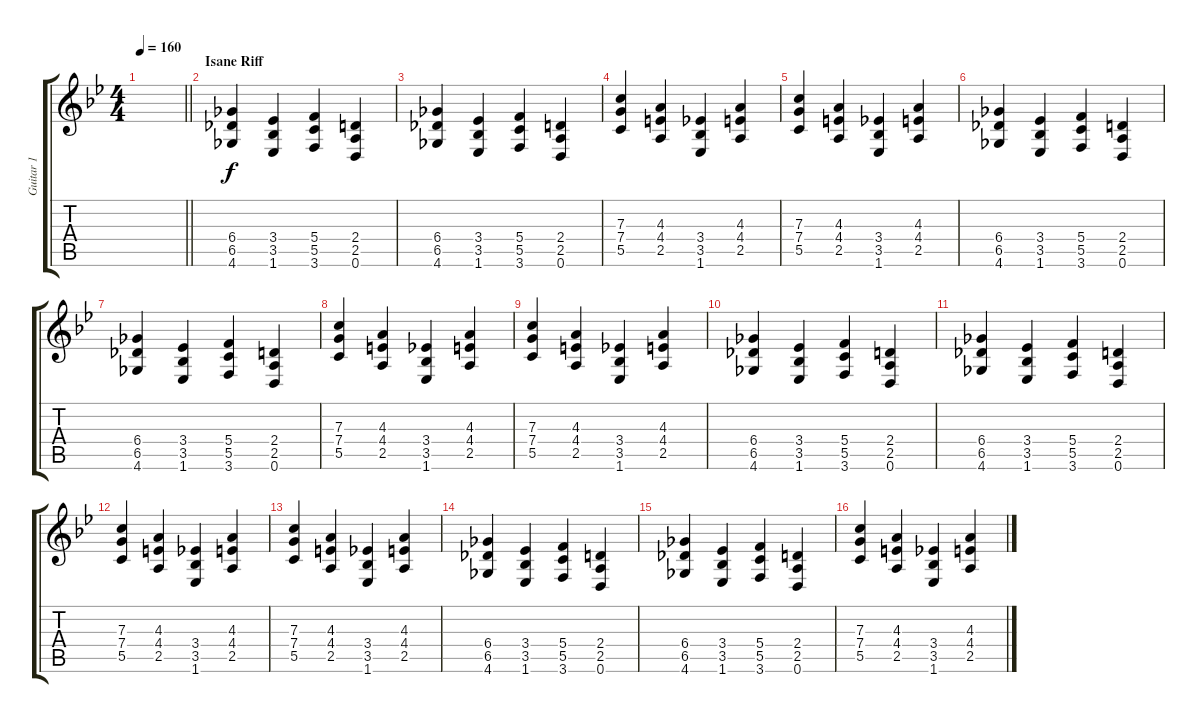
\track ("Guitar 1" "Guitar 1") {instrument distortionguitar}
\staff {score tabs}
\tuning (D4 A3 F3 C3 G2 D2) {hide}
\ts (4 4)
\tempo 160
\clef g2
\barLineRight lightlight
\ks bb
|
\section ("" "Isane Riff")
(6.4 6.5 4.6).4 (3.4 3.5 1.6).4 (5.4 5.5 3.6).4 (2.4 2.5 0.6).4 |
(6.4 6.5 4.6).4 (3.4 3.5 1.6).4 (5.4 5.5 3.6).4 (2.4 2.5 0.6).4 |
(7.3 7.4 5.5).4 (4.3 4.4 2.5).4 (3.4 3.5 1.6).4 (4.3 4.4 2.5).4 |
(7.3 7.4 5.5).4 (4.3 4.4 2.5).4 (3.4 3.5 1.6).4 (4.3 4.4 2.5).4 |
(6.4 6.5 4.6).4 (3.4 3.5 1.6).4 (5.4 5.5 3.6).4 (2.4 2.5 0.6).4 |
(6.4 6.5 4.6).4 (3.4 3.5 1.6).4 (5.4 5.5 3.6).4 (2.4 2.5 0.6).4 |
(7.3 7.4 5.5).4 (4.3 4.4 2.5).4 (3.4 3.5 1.6).4 (4.3 4.4 2.5).4 |
(7.3 7.4 5.5).4 (4.3 4.4 2.5).4 (3.4 3.5 1.6).4 (4.3 4.4 2.5).4 |
(6.4 6.5 4.6).4 (3.4 3.5 1.6).4 (5.4 5.5 3.6).4 (2.4 2.5 0.6).4 |
(6.4 6.5 4.6).4 (3.4 3.5 1.6).4 (5.4 5.5 3.6).4 (2.4 2.5 0.6).4 |
(7.3 7.4 5.5).4 (4.3 4.4 2.5).4 (3.4 3.5 1.6).4 (4.3 4.4 2.5).4 |
(7.3 7.4 5.5).4 (4.3 4.4 2.5).4 (3.4 3.5 1.6).4 (4.3 4.4 2.5).4 |
(6.4 6.5 4.6).4 (3.4 3.5 1.6).4 (5.4 5.5 3.6).4 (2.4 2.5 0.6).4 |
(6.4 6.5 4.6).4 (3.4 3.5 1.6).4 (5.4 5.5 3.6).4 (2.4 2.5 0.6).4 |
(7.3 7.4 5.5).4 (4.3 4.4 2.5).4 (3.4 3.5 1.6).4 (4.3 4.4 2.5).4
